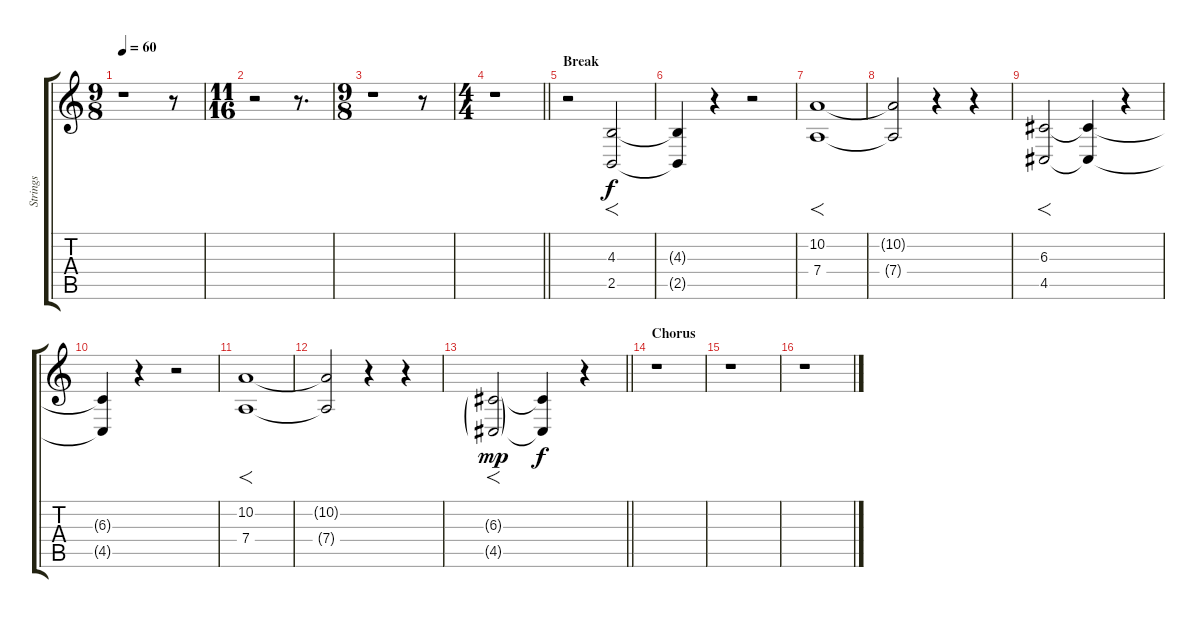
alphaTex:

\track ("Strings" "Strings") {instrument stringensemble1}
\staff {score tabs}
\tuning (E4 B3 G3 D3 A2 E2) {hide}
\ts (9 8)
\tempo 60
\clef g2
\ks c
r.1{dy f} r.8 |
\ts (11 16)
r.2 r.8{d} |
\ts (9 8)
r.1 r.8 |
\ts (4 4)
\barLineRight lightlight
r.1{volume 13 balance 8} |
\section ("" "Break")
r.2 (4.3 2.5).2{f} |
(4.3{t} 2.5{t}).4{volume 0} r.4 r.2{volume 13} |
(10.2 7.4).1{f} |
(10.2{t} 7.4{t}).2{volume 0} r.4 r.4{volume 13} |
(6.3 4.5).2{f} (6.3{t} 4.5{t}).4{volume 0} r.4 |
(6.3{t} 4.5{t}).4{volume 0} r.4 r.2{volume 13} |
(10.2 7.4).1{f} |
(10.2{t} 7.4{t}).2{volume 0} r.4 r.4{volume 13} |
\barLineRight lightlight
(6.3{g} 4.5{g}).2{f dy mp} (6.3{t} 4.5{t}).4{dy f volume 0} r.4 |
\section ("" "Chorus")
r.1 |
r.1 |
r.1
